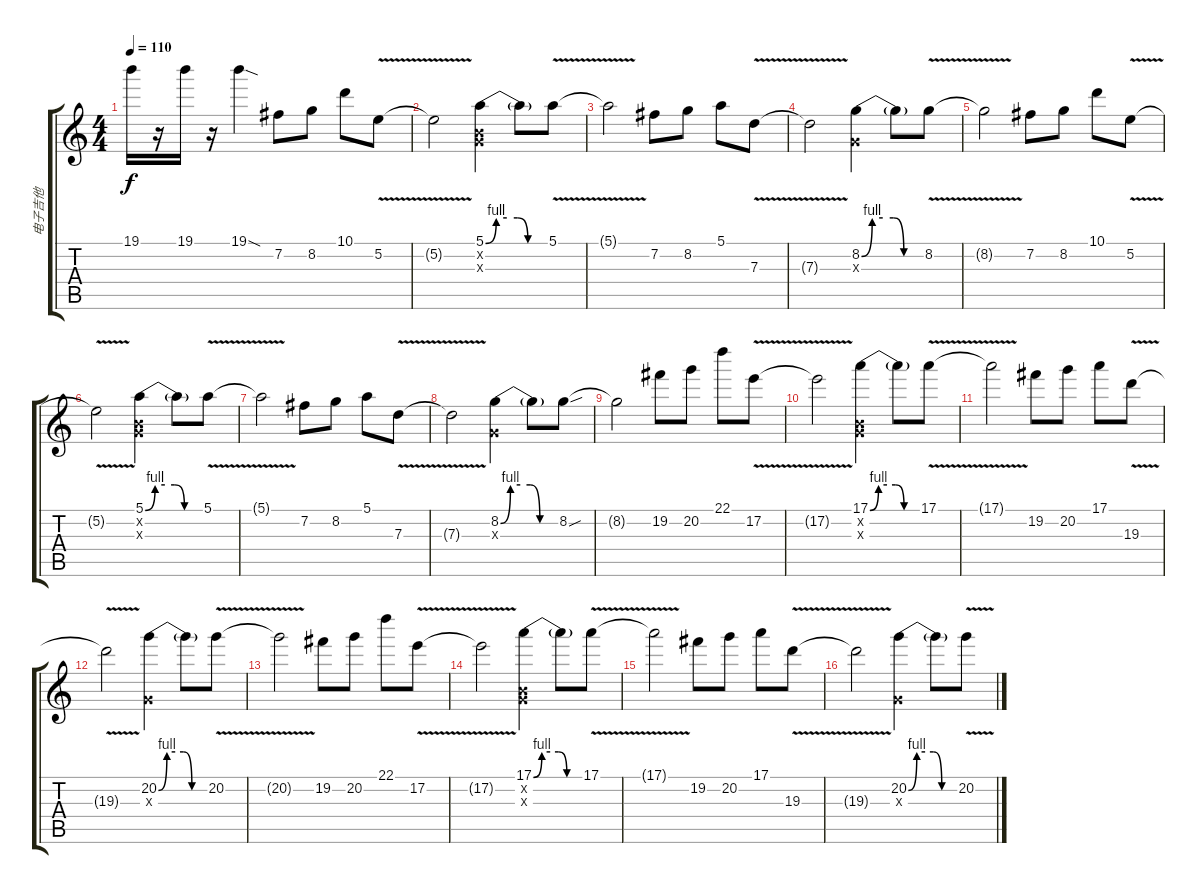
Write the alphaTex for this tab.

\track ("电子吉他" "电子吉他") {instrument overdrivenguitar}
\staff {score tabs}
\tuning (E4 B3 G3 D3 A2 E2) {hide}
\ts (4 4)
\tempo 110
\clef g2
\ks c
19.1.16{dy f} r.16 19.1.16 r.16 19.1{sod}.4 7.2.8 8.2.8 10.1.8 5.2{v}.8 |
5.2{t}.2 (5.1{be (custom 0 0 10 4 20 4 30 4 40 0 60 0)} 0.2{x} 0.3{x}).4 5.1{t}.8 5.1{v}.8 |
5.1{t}.2 7.2.8 8.2.8 5.1.8 7.3{v}.8 |
7.3{t}.2 (8.2{be (custom 0 0 10 4 20 4 30 4 40 0 60 0)} 0.3{x}).4 8.2{t}.8 8.2{v}.8 |
8.2{t}.2 7.2.8 8.2.8 10.1.8 5.2{v}.8 |
5.2{t}.2 (5.1{be (custom 0 0 10 4 20 4 30 4 40 0 60 0)} 0.2{x} 0.3{x}).4 5.1{t}.8 5.1{v}.8 |
5.1{t}.2 7.2.8 8.2.8 5.1.8 7.3{v}.8 |
7.3{t}.2 (8.2{be (custom 0 0 10 4 20 4 30 4 40 0 60 0)} 0.3{x}).4 8.2{t}.8 8.2{sou}.8 |
8.2{t}.2 19.2.8 20.2.8 22.1.8 17.2{v}.8 |
17.2{t}.2 (17.1{be (custom 0 0 10 4 20 4 30 4 40 0 60 0)} 0.2{x} 0.3{x}).4 17.1{t}.8 17.1{v}.8 |
17.1{t}.2 19.2.8 20.2.8 17.1.8 19.3{v}.8 |
19.3{t}.2 (20.2{be (custom 0 0 10 4 20 4 30 4 40 0 60 0)} 0.3{x}).4 20.2{t}.8 20.2{v}.8 |
20.2{t}.2 19.2.8 20.2.8 22.1.8 17.2{v}.8 |
17.2{t}.2 (17.1{be (custom 0 0 10 4 20 4 30 4 40 0 60 0)} 0.2{x} 0.3{x}).4 17.1{t}.8 17.1{v}.8 |
17.1{t}.2 19.2.8 20.2.8 17.1.8 19.3{v}.8 |
19.3{t}.2 (20.2{be (custom 0 0 10 4 20 4 30 4 40 0 60 0)} 0.3{x}).4 20.2{t}.8 20.2{v}.8
